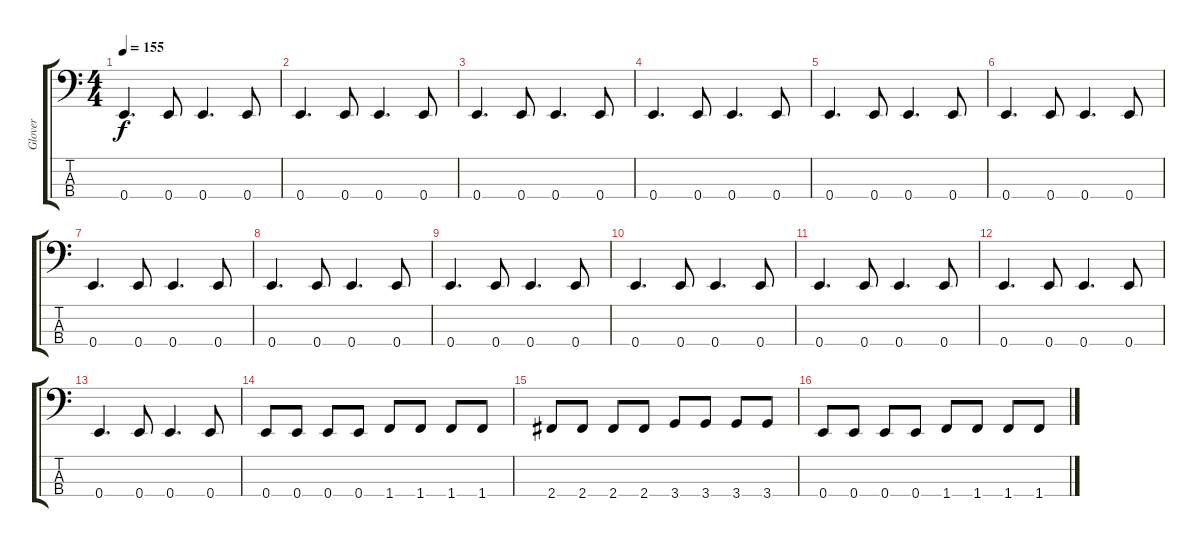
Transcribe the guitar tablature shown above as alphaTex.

\track ("Glover" "Glover") {instrument electricbassfinger}
\staff {score tabs}
\tuning (G2 D2 A1 E1) {hide}
\ts (4 4)
\tempo 155
\clef f4
\ks c
0.4.4{d dy f} 0.4.8 0.4.4{d} 0.4.8 |
0.4.4{d} 0.4.8 0.4.4{d} 0.4.8 |
0.4.4{d} 0.4.8 0.4.4{d} 0.4.8 |
0.4.4{d} 0.4.8 0.4.4{d} 0.4.8 |
0.4.4{d} 0.4.8 0.4.4{d} 0.4.8 |
0.4.4{d} 0.4.8 0.4.4{d} 0.4.8 |
0.4.4{d} 0.4.8 0.4.4{d} 0.4.8 |
0.4.4{d} 0.4.8 0.4.4{d} 0.4.8 |
0.4.4{d} 0.4.8 0.4.4{d} 0.4.8 |
0.4.4{d} 0.4.8 0.4.4{d} 0.4.8 |
0.4.4{d} 0.4.8 0.4.4{d} 0.4.8 |
0.4.4{d} 0.4.8 0.4.4{d} 0.4.8 |
0.4.4{d} 0.4.8 0.4.4{d} 0.4.8 |
0.4.8 0.4.8 0.4.8 0.4.8 1.4.8 1.4.8 1.4.8 1.4.8 |
2.4.8 2.4.8 2.4.8 2.4.8 3.4.8 3.4.8 3.4.8 3.4.8 |
0.4.8 0.4.8 0.4.8 0.4.8 1.4.8 1.4.8 1.4.8 1.4.8
